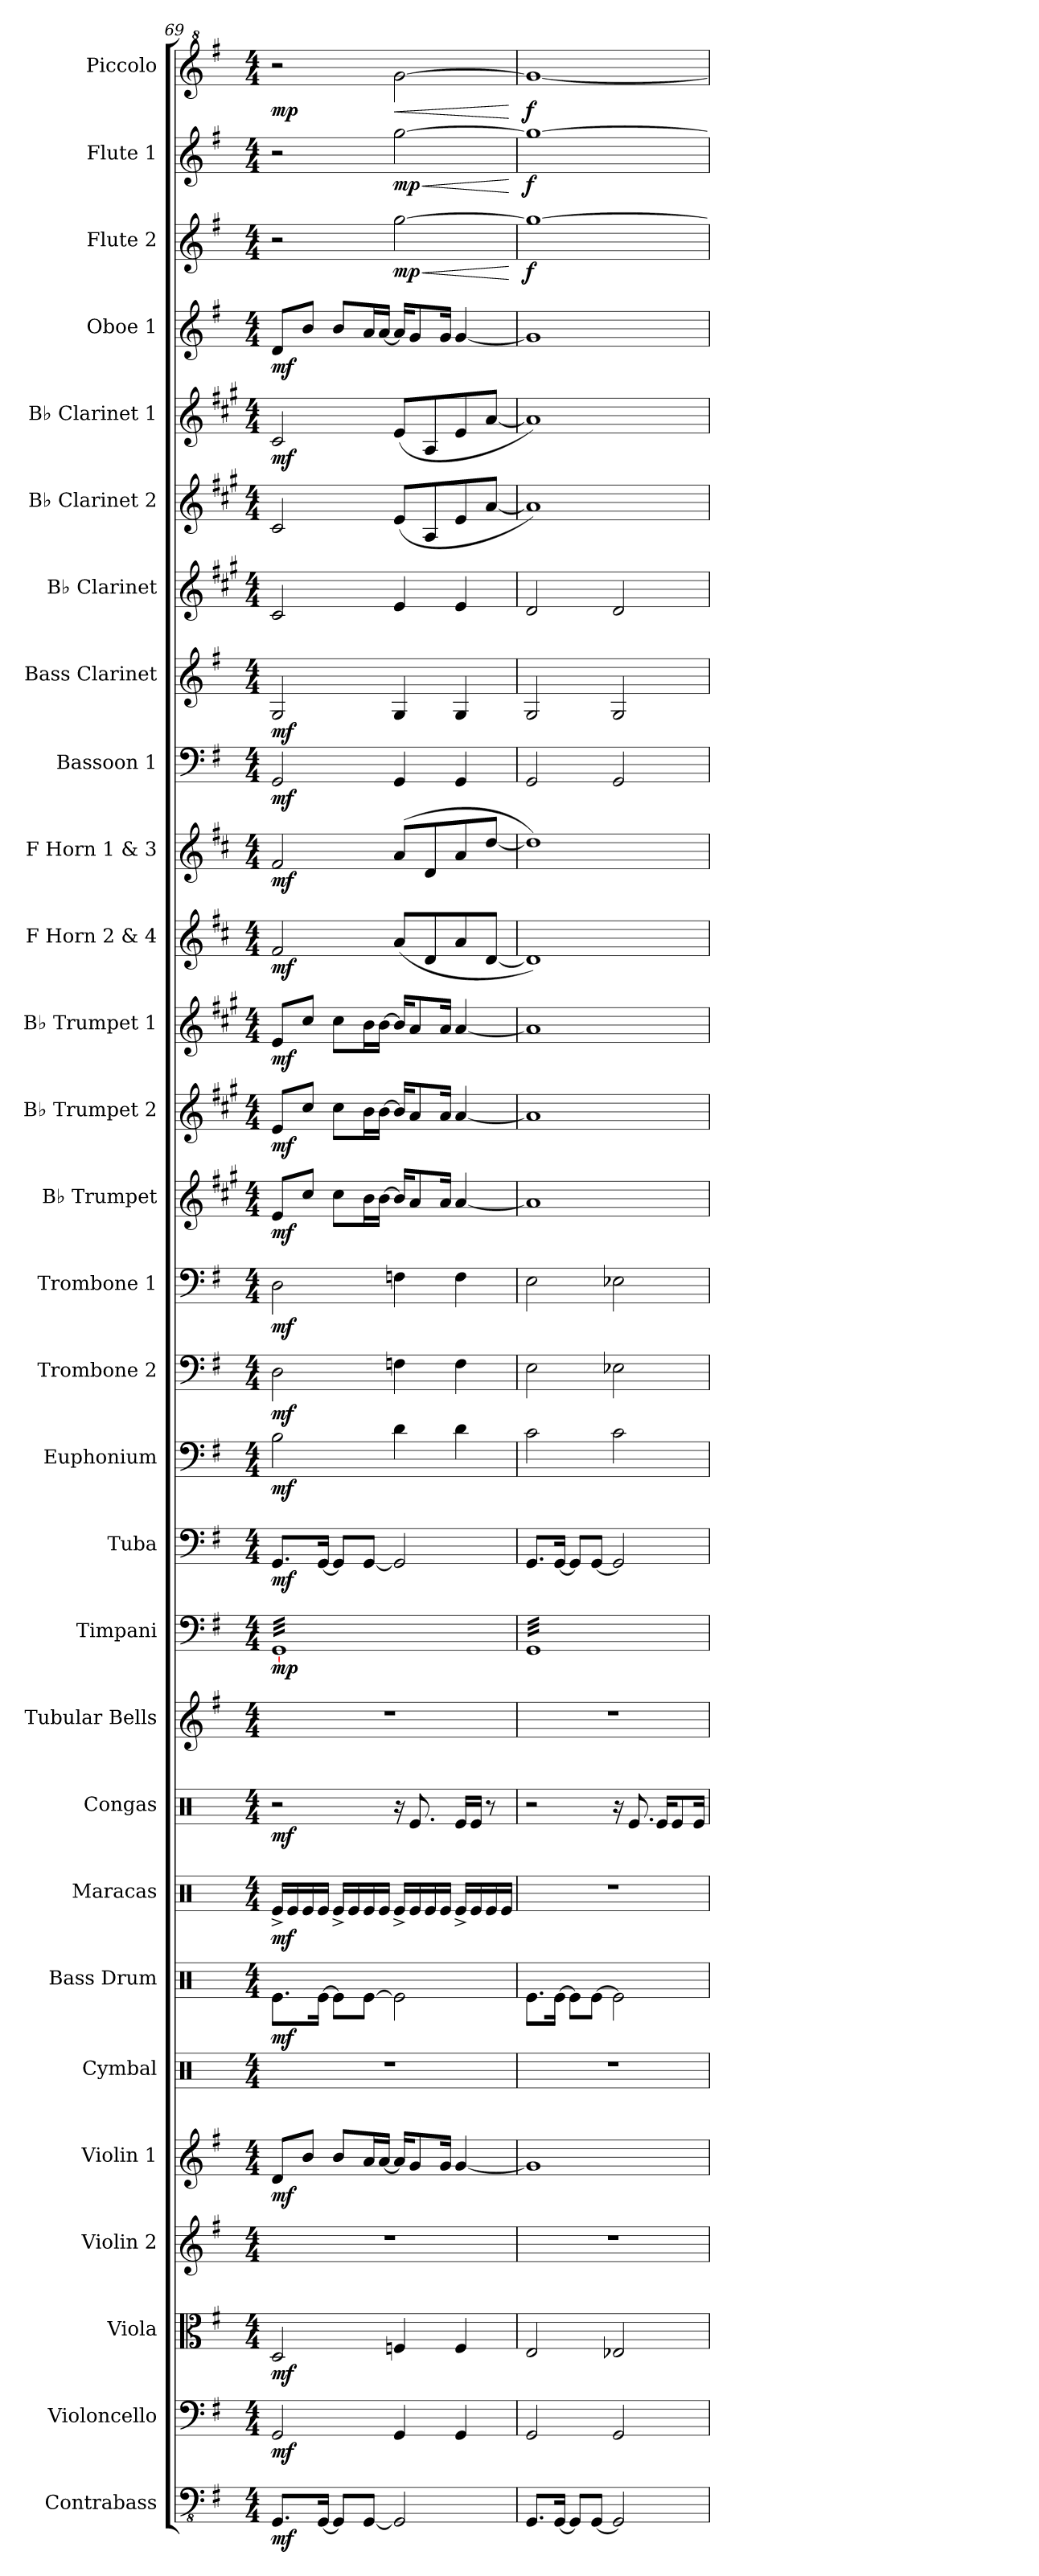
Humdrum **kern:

**kern	**dynam	**kern	**dynam	**kern	**dynam	**kern	**kern	**dynam	**kern	**kern	**dynam	**kern	**dynam	**kern	**dynam	**kern	**kern	**dynam	**kern	**dynam	**kern	**dynam	**kern	**dynam	**kern	**dynam	**kern	**dynam	**kern	**dynam	**kern	**dynam	**kern	**dynam	**kern	**dynam	**kern	**dynam	**kern	**dynam	**kern	**dynam	**kern	**dynam	**kern	**dynam	**kern	**dynam	**kern	**dynam	**kern	**dynam	**kern	**dynam
*part29	*part29	*part28	*part28	*part27	*part27	*part26	*part25	*part25	*part24	*part23	*part23	*part22	*part22	*part21	*part21	*part20	*part19	*part19	*part18	*part18	*part17	*part17	*part16	*part16	*part15	*part15	*part14	*part14	*part13	*part13	*part12	*part12	*part11	*part11	*part10	*part10	*part9	*part9	*part8	*part8	*part7	*part7	*part6	*part6	*part5	*part5	*part4	*part4	*part3	*part3	*part2	*part2	*part1	*part1
*staff29	*staff29	*staff28	*staff28	*staff27	*staff27	*staff26	*staff25	*staff25	*staff24	*staff23	*staff23	*staff22	*staff22	*staff21	*staff21	*staff20	*staff19	*staff19	*staff18	*staff18	*staff17	*staff17	*staff16	*staff16	*staff15	*staff15	*staff14	*staff14	*staff13	*staff13	*staff12	*staff12	*staff11	*staff11	*staff10	*staff10	*staff9	*staff9	*staff8	*staff8	*staff7	*staff7	*staff6	*staff6	*staff5	*staff5	*staff4	*staff4	*staff3	*staff3	*staff2	*staff2	*staff1	*staff1
*I"Contrabass	*	*I"Violoncello	*	*I"Viola	*	*I"Violin 2	*I"Violin 1	*	*I"Cymbal	*I"Bass Drum	*	*I"Maracas	*	*I"Congas	*	*I"Tubular Bells	*I"Timpani	*	*I"Tuba	*	*I"Euphonium	*	*I"Trombone 2	*	*I"Trombone 1	*	*I"B♭ Trumpet	*	*I"B♭ Trumpet 2	*	*I"B♭ Trumpet 1	*	*I"F Horn 2 &amp; 4	*	*I"F Horn 1 &amp; 3	*	*I"Bassoon 1	*	*I"Bass Clarinet	*	*I"B♭ Clarinet	*	*I"B♭ Clarinet 2	*	*I"B♭ Clarinet 1	*	*I"Oboe 1	*	*I"Flute 2	*	*I"Flute 1	*	*I"Piccolo	*
*I'Cb.	*	*I'Vc.	*	*I'Vla.	*	*I'Vln. 2	*I'Vln. 1	*	*I'Cym.	*I'B. Dr.	*	*I'Mrcs.	*	*I'Co.	*	*I'Tu. Be.	*I'Timp.	*	*I'Tba.	*	*I'Euph.	*	*I'Tbn. 2	*	*I'Tbn. 1	*	*I'B♭ Tpt.	*	*I'B♭ Tpt. 2	*	*I'B♭ Tpt. 1	*	*I'F Hn. 2 4	*	*I'F Hn. 1 3	*	*I'Bsn. 1	*	*I'B. Cl.	*	*I'B♭ Cl.	*	*I'B♭ Cl. 2	*	*I'B♭ Cl. 1	*	*I'Ob. 1	*	*I'Fl. 2	*	*I'Fl. 1	*	*I'Picc.	*
*clefFv4	*	*clefF4	*	*clefC3	*	*clefG2	*clefG2	*	*clefX	*clefX	*	*clefX	*	*clefX	*	*clefG2	*clefF4	*	*clefF4	*	*clefF4	*	*clefF4	*	*clefF4	*	*clefG2	*	*clefG2	*	*clefG2	*	*clefG2	*	*clefG2	*	*clefF4	*	*clefG2	*	*clefG2	*	*clefG2	*	*clefG2	*	*clefG2	*	*clefG2	*	*clefG2	*	*clefG^2	*
*	*	*	*	*	*	*	*	*	*	*	*	*	*	*	*	*	*	*	*	*	*	*	*	*	*	*	*ITrd1c2	*	*ITrd1c2	*	*ITrd1c2	*	*ITrd4c7	*	*ITrd4c7	*	*	*	*ITrd8c14	*	*ITrd1c2	*	*ITrd1c2	*	*ITrd1c2	*	*	*	*	*	*	*	*ITrd-7c-12	*
*k[f#]	*	*k[f#]	*	*k[f#]	*	*k[f#]	*k[f#]	*	*k[]	*k[]	*	*k[]	*	*k[]	*	*k[f#]	*k[f#]	*	*k[f#]	*	*k[f#]	*	*k[f#]	*	*k[f#]	*	*k[f#]	*	*k[f#]	*	*k[f#]	*	*k[f#]	*	*k[f#]	*	*k[f#]	*	*k[f#]	*	*k[f#]	*	*k[f#]	*	*k[f#]	*	*k[f#]	*	*k[f#]	*	*k[f#]	*	*k[f#]	*
*M4/4	*	*M4/4	*	*M4/4	*	*M4/4	*M4/4	*	*M4/4	*M4/4	*	*M4/4	*	*M4/4	*	*M4/4	*M4/4	*	*M4/4	*	*M4/4	*	*M4/4	*	*M4/4	*	*M4/4	*	*M4/4	*	*M4/4	*	*M4/4	*	*M4/4	*	*M4/4	*	*M4/4	*	*M4/4	*	*M4/4	*	*M4/4	*	*M4/4	*	*M4/4	*	*M4/4	*	*M4/4	*
=69	=69	=69	=69	=69	=69	=69	=69	=69	=69	=69	=69	=69	=69	=69	=69	=69	=69	=69	=69	=69	=69	=69	=69	=69	=69	=69	=69	=69	=69	=69	=69	=69	=69	=69	=69	=69	=69	=69	=69	=69	=69	=69	=69	=69	=69	=69	=69	=69	=69	=69	=69	=69	=69	=69
!	!LO:DY:b	!	!LO:DY:b	!	!LO:DY:b	!	!	!LO:DY:b	!	!	!LO:DY:b	!	!LO:DY:b	!	!LO:DY:b	!	!	!LO:DY:b	!	!LO:DY:b	!	!LO:DY:b	!	!LO:DY:b	!	!LO:DY:b	!	!LO:DY:b	!	!LO:DY:b	!	!LO:DY:b	!	!LO:DY:b	!	!LO:DY:b	!	!LO:DY:b	!	!LO:DY:b	!	!LO:DY:b	!	!	!	!	!	!	!	!	!	!	!	!
!	!	!	!	!	!	!	!	!	!	!	!	!	!	!	!	!	!	!	!	!	!	!	!	!	!	!	!	!	!	!	!	!	!	!	!	!	!	!	!	!	!	!LO:DY:n=1:b	!	!LO:DY:b	!	!	!	!	!	!	!	!	!	!
!	!	!	!	!	!	!	!	!	!	!	!	!	!	!	!	!	!	!	!	!	!	!	!	!	!	!	!	!	!	!	!	!	!	!	!	!	!	!	!	!	!	!	!	!LO:DY:n=1:b	!	!LO:DY:b	!	!LO:DY:b	!	!	!	!	!	!LO:DY:b
*	*	*	*	*	*	*	*	*	*	*	*	*	*	*	*	*	*tremolo	*	*	*	*	*	*	*	*	*	*	*	*	*	*	*	*	*	*	*	*	*	*	*	*	*	*	*	*	*	*	*	*	*	*	*	*	*
8.GGG/L	mf	2GG/	mf	2D/	mf	1r	8d/L	mf	1r	8.Re\L	mf	16Re^/LL	mf	2r	mf	1r	[32GGLLL	mp	8.GG/L	mf	2B\	mf	2D\	mf	2D\	mf	8d/L	mf	8d/L	mf	8d/L	mf	2B/	mf	2B/	mf	2GG/	mf	2GG/	mf	2B/	mf mf	2B/	mf mf	2B/	mf	8d/L	mf	2r	.	2r	.	2r	mp
.	.	.	.	.	.	.	.	.	.	.	.	.	.	.	.	.	32GG	.	.	.	.	.	.	.	.	.	.	.	.	.	.	.	.	.	.	.	.	.	.	.	.	.	.	.	.	.	.	.	.	.	.	.	.	.
.	.	.	.	.	.	.	.	.	.	.	.	16Re/	.	.	.	.	32GG	.	.	.	.	.	.	.	.	.	.	.	.	.	.	.	.	.	.	.	.	.	.	.	.	.	.	.	.	.	.	.	.	.	.	.	.	.
.	.	.	.	.	.	.	.	.	.	.	.	.	.	.	.	.	32GG	.	.	.	.	.	.	.	.	.	.	.	.	.	.	.	.	.	.	.	.	.	.	.	.	.	.	.	.	.	.	.	.	.	.	.	.	.
.	.	.	.	.	.	.	8b/J	.	.	.	.	16Re/	.	.	.	.	32GG	.	.	.	.	.	.	.	.	.	8b/J	.	8b/J	.	8b/J	.	.	.	.	.	.	.	.	.	.	.	.	.	.	.	8b/J	.	.	.	.	.	.	.
.	.	.	.	.	.	.	.	.	.	.	.	.	.	.	.	.	32GG	.	.	.	.	.	.	.	.	.	.	.	.	.	.	.	.	.	.	.	.	.	.	.	.	.	.	.	.	.	.	.	.	.	.	.	.	.
[16GGG/Jk	.	.	.	.	.	.	.	.	.	[16Re\Jk	.	16Re/JJ	.	.	.	.	32GG	.	[16GG/Jk	.	.	.	.	.	.	.	.	.	.	.	.	.	.	.	.	.	.	.	.	.	.	.	.	.	.	.	.	.	.	.	.	.	.	.
.	.	.	.	.	.	.	.	.	.	.	.	.	.	.	.	.	32GG	.	.	.	.	.	.	.	.	.	.	.	.	.	.	.	.	.	.	.	.	.	.	.	.	.	.	.	.	.	.	.	.	.	.	.	.	.
8GGG/L]	.	.	.	.	.	.	8b/L	.	.	8Re\L]	.	16Re^/LL	.	.	.	.	32GG	.	8GG/L]	.	.	.	.	.	.	.	8b\L	.	8b\L	.	8b\L	.	.	.	.	.	.	.	.	.	.	.	.	.	.	.	8b/L	.	.	.	.	.	.	.
.	.	.	.	.	.	.	.	.	.	.	.	.	.	.	.	.	32GG	.	.	.	.	.	.	.	.	.	.	.	.	.	.	.	.	.	.	.	.	.	.	.	.	.	.	.	.	.	.	.	.	.	.	.	.	.
.	.	.	.	.	.	.	.	.	.	.	.	16Re/	.	.	.	.	32GG	.	.	.	.	.	.	.	.	.	.	.	.	.	.	.	.	.	.	.	.	.	.	.	.	.	.	.	.	.	.	.	.	.	.	.	.	.
.	.	.	.	.	.	.	.	.	.	.	.	.	.	.	.	.	32GG	.	.	.	.	.	.	.	.	.	.	.	.	.	.	.	.	.	.	.	.	.	.	.	.	.	.	.	.	.	.	.	.	.	.	.	.	.
[8GGG/J	.	.	.	.	.	.	16a/L	.	.	[8Re\J	.	16Re/	.	.	.	.	32GG	.	[8GG/J	.	.	.	.	.	.	.	16a\L	.	16a\L	.	16a\L	.	.	.	.	.	.	.	.	.	.	.	.	.	.	.	16a/L	.	.	.	.	.	.	.
.	.	.	.	.	.	.	.	.	.	.	.	.	.	.	.	.	32GG	.	.	.	.	.	.	.	.	.	.	.	.	.	.	.	.	.	.	.	.	.	.	.	.	.	.	.	.	.	.	.	.	.	.	.	.	.
.	.	.	.	.	.	.	[16a/JJ	.	.	.	.	16Re/JJ	.	.	.	.	32GG	.	.	.	.	.	.	.	.	.	[16a\JJ	.	[16a\JJ	.	[16a\JJ	.	.	.	.	.	.	.	.	.	.	.	.	.	.	.	[16a/JJ	.	.	.	.	.	.	.
.	.	.	.	.	.	.	.	.	.	.	.	.	.	.	.	.	32GG	.	.	.	.	.	.	.	.	.	.	.	.	.	.	.	.	.	.	.	.	.	.	.	.	.	.	.	.	.	.	.	.	.	.	.	.	.
!	!	!	!	!	!	!	!	!	!	!	!	!	!	!	!	!	!	!	!	!	!	!	!	!	!	!	!	!	!	!	!	!	!	!	!	!	!	!	!	!	!	!	!	!	!	!	!	!	!	!LO:HP:b	!	!LO:HP:b	!	!LO:HP:b
!	!	!	!	!	!	!	!	!	!	!	!	!	!	!	!	!	!	!	!	!	!	!	!	!	!	!	!	!	!	!	!	!	!	!	!	!	!	!	!	!	!	!	!	!	!	!	!	!	!	!LO:DY:n=1:b	!	!LO:DY:n=1:b	!	!
2GGG/]	.	4GG/	.	4Fn/	.	.	16a/KL]	.	.	2Re\]	.	16Re^/LL	.	16r	.	.	32GG	.	2GG/]	.	4d\	.	4Fn\	.	4Fn\	.	16a/KL]	.	16a/KL]	.	16a/KL]	.	(8d/L	.	(8d/L	.	4GG/	.	4GG/	.	4d/	.	(>8d/L	.	(>8d/L	.	16a/KL]	.	[2gg\	< mp	[2gg\	< mp	[2ggg\	<
.	.	.	.	.	.	.	.	.	.	.	.	.	.	.	.	.	32GG	.	.	.	.	.	.	.	.	.	.	.	.	.	.	.	.	.	.	.	.	.	.	.	.	.	.	.	.	.	.	.	.	.	.	.	.	.
.	.	.	.	.	.	.	8g/	.	.	.	.	16Re/	.	8.Re/	.	.	32GG	.	.	.	.	.	.	.	.	.	8g/	.	8g/	.	8g/	.	.	.	.	.	.	.	.	.	.	.	.	.	.	.	8g/	.	.	.	.	.	.	.
.	.	.	.	.	.	.	.	.	.	.	.	.	.	.	.	.	32GG	.	.	.	.	.	.	.	.	.	.	.	.	.	.	.	.	.	.	.	.	.	.	.	.	.	.	.	.	.	.	.	.	.	.	.	.	.
.	.	.	.	.	.	.	.	.	.	.	.	16Re/	.	.	.	.	32GG	.	.	.	.	.	.	.	.	.	.	.	.	.	.	.	8G/	.	8G/	.	.	.	.	.	.	.	8G/	.	8G/	.	.	.	.	.	.	.	.	.
.	.	.	.	.	.	.	.	.	.	.	.	.	.	.	.	.	32GG	.	.	.	.	.	.	.	.	.	.	.	.	.	.	.	.	.	.	.	.	.	.	.	.	.	.	.	.	.	.	.	.	.	.	.	.	.
.	.	.	.	.	.	.	16g/Jk	.	.	.	.	16Re/JJ	.	.	.	.	32GG	.	.	.	.	.	.	.	.	.	16g/Jk	.	16g/Jk	.	16g/Jk	.	.	.	.	.	.	.	.	.	.	.	.	.	.	.	16g/Jk	.	.	.	.	.	.	.
.	.	.	.	.	.	.	.	.	.	.	.	.	.	.	.	.	32GG	.	.	.	.	.	.	.	.	.	.	.	.	.	.	.	.	.	.	.	.	.	.	.	.	.	.	.	.	.	.	.	.	.	.	.	.	.
.	.	4GG/	.	4F/	.	.	[4g/	.	.	.	.	16Re^/LL	.	16Re/LL	.	.	32GG	.	.	.	4d\	.	4F\	.	4F\	.	[4g/	.	[4g/	.	[4g/	.	8d/	.	8d/	.	4GG/	.	4GG/	.	4d/	.	8d/	.	8d/	.	[4g/	.	.	.	.	.	.	.
.	.	.	.	.	.	.	.	.	.	.	.	.	.	.	.	.	32GG	.	.	.	.	.	.	.	.	.	.	.	.	.	.	.	.	.	.	.	.	.	.	.	.	.	.	.	.	.	.	.	.	.	.	.	.	.
.	.	.	.	.	.	.	.	.	.	.	.	16Re/	.	16Re/JJ	.	.	32GG	.	.	.	.	.	.	.	.	.	.	.	.	.	.	.	.	.	.	.	.	.	.	.	.	.	.	.	.	.	.	.	.	.	.	.	.	.
.	.	.	.	.	.	.	.	.	.	.	.	.	.	.	.	.	32GG	.	.	.	.	.	.	.	.	.	.	.	.	.	.	.	.	.	.	.	.	.	.	.	.	.	.	.	.	.	.	.	.	.	.	.	.	.
.	.	.	.	.	.	.	.	.	.	.	.	16Re/	.	8r	.	.	32GG	.	.	.	.	.	.	.	.	.	.	.	.	.	.	.	[8G/J	.	[8g/J	.	.	.	.	.	.	.	[8g/J	.	[8g/J	.	.	.	.	.	.	.	.	.
.	.	.	.	.	.	.	.	.	.	.	.	.	.	.	.	.	32GG	.	.	.	.	.	.	.	.	.	.	.	.	.	.	.	.	.	.	.	.	.	.	.	.	.	.	.	.	.	.	.	.	.	.	.	.	.
.	.	.	.	.	.	.	.	.	.	.	.	16Re/JJ	.	.	.	.	32GG	.	.	.	.	.	.	.	.	.	.	.	.	.	.	.	.	.	.	.	.	.	.	.	.	.	.	.	.	.	.	.	.	.	.	.	.	.
.	.	.	.	.	.	.	.	.	.	.	.	.	.	.	.	.	32GGJJJ	.	.	.	.	.	.	.	.	.	.	.	.	.	.	.	.	.	.	.	.	.	.	.	.	.	.	.	.	.	.	.	.	.	.	.	.	.
.	.	.	.	.	.	.	.	.	.	.	.	.	.	.	.	.	.	.	.	.	.	.	.	.	.	.	.	.	.	.	.	.	.	.	.	.	.	.	.	.	.	.	.	.	.	.	.	.	.	[	.	[	.	[
=70	=70	=70	=70	=70	=70	=70	=70	=70	=70	=70	=70	=70	=70	=70	=70	=70	=70	=70	=70	=70	=70	=70	=70	=70	=70	=70	=70	=70	=70	=70	=70	=70	=70	=70	=70	=70	=70	=70	=70	=70	=70	=70	=70	=70	=70	=70	=70	=70	=70	=70	=70	=70	=70	=70
!	!	!	!	!	!	!	!	!	!	!	!	!	!	!	!	!	!	!	!	!	!	!	!	!	!	!	!	!	!	!	!	!	!	!	!	!	!	!	!	!	!	!	!	!	!	!	!	!	!	!LO:DY:b	!	!LO:DY:b	!	!LO:DY:b
8.GGG/L	.	2GG/	.	2E/	.	1r	1g]	.	1r	8.Re\L	.	1r	.	2r	.	1r	32GGLLL	.	8.GG/L	.	2c\	.	2E\	.	2E\	.	1g]	.	1g]	.	1g]	.	1G])	.	1g])	.	2GG/	.	2GG/	.	2c/	.	1g])	.	1g])	.	1g]	.	1gg_	f	1gg_	f	1ggg_	f
.	.	.	.	.	.	.	.	.	.	.	.	.	.	.	.	.	32GG	.	.	.	.	.	.	.	.	.	.	.	.	.	.	.	.	.	.	.	.	.	.	.	.	.	.	.	.	.	.	.	.	.	.	.	.	.
.	.	.	.	.	.	.	.	.	.	.	.	.	.	.	.	.	32GG	.	.	.	.	.	.	.	.	.	.	.	.	.	.	.	.	.	.	.	.	.	.	.	.	.	.	.	.	.	.	.	.	.	.	.	.	.
.	.	.	.	.	.	.	.	.	.	.	.	.	.	.	.	.	32GG	.	.	.	.	.	.	.	.	.	.	.	.	.	.	.	.	.	.	.	.	.	.	.	.	.	.	.	.	.	.	.	.	.	.	.	.	.
.	.	.	.	.	.	.	.	.	.	.	.	.	.	.	.	.	32GG	.	.	.	.	.	.	.	.	.	.	.	.	.	.	.	.	.	.	.	.	.	.	.	.	.	.	.	.	.	.	.	.	.	.	.	.	.
.	.	.	.	.	.	.	.	.	.	.	.	.	.	.	.	.	32GG	.	.	.	.	.	.	.	.	.	.	.	.	.	.	.	.	.	.	.	.	.	.	.	.	.	.	.	.	.	.	.	.	.	.	.	.	.
[16GGG/Jk	.	.	.	.	.	.	.	.	.	[16Re\Jk	.	.	.	.	.	.	32GG	.	[16GG/Jk	.	.	.	.	.	.	.	.	.	.	.	.	.	.	.	.	.	.	.	.	.	.	.	.	.	.	.	.	.	.	.	.	.	.	.
.	.	.	.	.	.	.	.	.	.	.	.	.	.	.	.	.	32GG	.	.	.	.	.	.	.	.	.	.	.	.	.	.	.	.	.	.	.	.	.	.	.	.	.	.	.	.	.	.	.	.	.	.	.	.	.
8GGG/L]	.	.	.	.	.	.	.	.	.	8Re\L]	.	.	.	.	.	.	32GG	.	8GG/L]	.	.	.	.	.	.	.	.	.	.	.	.	.	.	.	.	.	.	.	.	.	.	.	.	.	.	.	.	.	.	.	.	.	.	.
.	.	.	.	.	.	.	.	.	.	.	.	.	.	.	.	.	32GG	.	.	.	.	.	.	.	.	.	.	.	.	.	.	.	.	.	.	.	.	.	.	.	.	.	.	.	.	.	.	.	.	.	.	.	.	.
.	.	.	.	.	.	.	.	.	.	.	.	.	.	.	.	.	32GG	.	.	.	.	.	.	.	.	.	.	.	.	.	.	.	.	.	.	.	.	.	.	.	.	.	.	.	.	.	.	.	.	.	.	.	.	.
.	.	.	.	.	.	.	.	.	.	.	.	.	.	.	.	.	32GG	.	.	.	.	.	.	.	.	.	.	.	.	.	.	.	.	.	.	.	.	.	.	.	.	.	.	.	.	.	.	.	.	.	.	.	.	.
[8GGG/J	.	.	.	.	.	.	.	.	.	[8Re\J	.	.	.	.	.	.	32GG	.	[8GG/J	.	.	.	.	.	.	.	.	.	.	.	.	.	.	.	.	.	.	.	.	.	.	.	.	.	.	.	.	.	.	.	.	.	.	.
.	.	.	.	.	.	.	.	.	.	.	.	.	.	.	.	.	32GG	.	.	.	.	.	.	.	.	.	.	.	.	.	.	.	.	.	.	.	.	.	.	.	.	.	.	.	.	.	.	.	.	.	.	.	.	.
.	.	.	.	.	.	.	.	.	.	.	.	.	.	.	.	.	32GG	.	.	.	.	.	.	.	.	.	.	.	.	.	.	.	.	.	.	.	.	.	.	.	.	.	.	.	.	.	.	.	.	.	.	.	.	.
.	.	.	.	.	.	.	.	.	.	.	.	.	.	.	.	.	32GG	.	.	.	.	.	.	.	.	.	.	.	.	.	.	.	.	.	.	.	.	.	.	.	.	.	.	.	.	.	.	.	.	.	.	.	.	.
2GGG/]	.	2GG/	.	2E-X/	.	.	.	.	.	2Re\]	.	.	.	16r	.	.	32GG	.	2GG/]	.	2c\	.	2E-X\	.	2E-X\	.	.	.	.	.	.	.	.	.	.	.	2GG/	.	2GG/	.	2c/	.	.	.	.	.	.	.	.	.	.	.	.	.
.	.	.	.	.	.	.	.	.	.	.	.	.	.	.	.	.	32GG	.	.	.	.	.	.	.	.	.	.	.	.	.	.	.	.	.	.	.	.	.	.	.	.	.	.	.	.	.	.	.	.	.	.	.	.	.
.	.	.	.	.	.	.	.	.	.	.	.	.	.	8.Re/	.	.	32GG	.	.	.	.	.	.	.	.	.	.	.	.	.	.	.	.	.	.	.	.	.	.	.	.	.	.	.	.	.	.	.	.	.	.	.	.	.
.	.	.	.	.	.	.	.	.	.	.	.	.	.	.	.	.	32GG	.	.	.	.	.	.	.	.	.	.	.	.	.	.	.	.	.	.	.	.	.	.	.	.	.	.	.	.	.	.	.	.	.	.	.	.	.
.	.	.	.	.	.	.	.	.	.	.	.	.	.	.	.	.	32GG	.	.	.	.	.	.	.	.	.	.	.	.	.	.	.	.	.	.	.	.	.	.	.	.	.	.	.	.	.	.	.	.	.	.	.	.	.
.	.	.	.	.	.	.	.	.	.	.	.	.	.	.	.	.	32GG	.	.	.	.	.	.	.	.	.	.	.	.	.	.	.	.	.	.	.	.	.	.	.	.	.	.	.	.	.	.	.	.	.	.	.	.	.
.	.	.	.	.	.	.	.	.	.	.	.	.	.	.	.	.	32GG	.	.	.	.	.	.	.	.	.	.	.	.	.	.	.	.	.	.	.	.	.	.	.	.	.	.	.	.	.	.	.	.	.	.	.	.	.
.	.	.	.	.	.	.	.	.	.	.	.	.	.	.	.	.	32GG	.	.	.	.	.	.	.	.	.	.	.	.	.	.	.	.	.	.	.	.	.	.	.	.	.	.	.	.	.	.	.	.	.	.	.	.	.
.	.	.	.	.	.	.	.	.	.	.	.	.	.	16Re/KL	.	.	32GG	.	.	.	.	.	.	.	.	.	.	.	.	.	.	.	.	.	.	.	.	.	.	.	.	.	.	.	.	.	.	.	.	.	.	.	.	.
.	.	.	.	.	.	.	.	.	.	.	.	.	.	.	.	.	32GG	.	.	.	.	.	.	.	.	.	.	.	.	.	.	.	.	.	.	.	.	.	.	.	.	.	.	.	.	.	.	.	.	.	.	.	.	.
.	.	.	.	.	.	.	.	.	.	.	.	.	.	8Re/	.	.	32GG	.	.	.	.	.	.	.	.	.	.	.	.	.	.	.	.	.	.	.	.	.	.	.	.	.	.	.	.	.	.	.	.	.	.	.	.	.
.	.	.	.	.	.	.	.	.	.	.	.	.	.	.	.	.	32GG	.	.	.	.	.	.	.	.	.	.	.	.	.	.	.	.	.	.	.	.	.	.	.	.	.	.	.	.	.	.	.	.	.	.	.	.	.
.	.	.	.	.	.	.	.	.	.	.	.	.	.	.	.	.	32GG	.	.	.	.	.	.	.	.	.	.	.	.	.	.	.	.	.	.	.	.	.	.	.	.	.	.	.	.	.	.	.	.	.	.	.	.	.
.	.	.	.	.	.	.	.	.	.	.	.	.	.	.	.	.	32GG	.	.	.	.	.	.	.	.	.	.	.	.	.	.	.	.	.	.	.	.	.	.	.	.	.	.	.	.	.	.	.	.	.	.	.	.	.
.	.	.	.	.	.	.	.	.	.	.	.	.	.	16Re/Jk	.	.	32GG	.	.	.	.	.	.	.	.	.	.	.	.	.	.	.	.	.	.	.	.	.	.	.	.	.	.	.	.	.	.	.	.	.	.	.	.	.
.	.	.	.	.	.	.	.	.	.	.	.	.	.	.	.	.	32GGJJJ	.	.	.	.	.	.	.	.	.	.	.	.	.	.	.	.	.	.	.	.	.	.	.	.	.	.	.	.	.	.	.	.	.	.	.	.	.
*	*	*	*	*	*	*	*	*	*	*	*	*	*	*	*	*	*Xtremolo	*	*	*	*	*	*	*	*	*	*	*	*	*	*	*	*	*	*	*	*	*	*	*	*	*	*	*	*	*	*	*	*	*	*	*	*	*
=	=	=	=	=	=	=	=	=	=	=	=	=	=	=	=	=	=	=	=	=	=	=	=	=	=	=	=	=	=	=	=	=	=	=	=	=	=	=	=	=	=	=	=	=	=	=	=	=	=	=	=	=	=	=
*-	*-	*-	*-	*-	*-	*-	*-	*-	*-	*-	*-	*-	*-	*-	*-	*-	*-	*-	*-	*-	*-	*-	*-	*-	*-	*-	*-	*-	*-	*-	*-	*-	*-	*-	*-	*-	*-	*-	*-	*-	*-	*-	*-	*-	*-	*-	*-	*-	*-	*-	*-	*-	*-	*-
